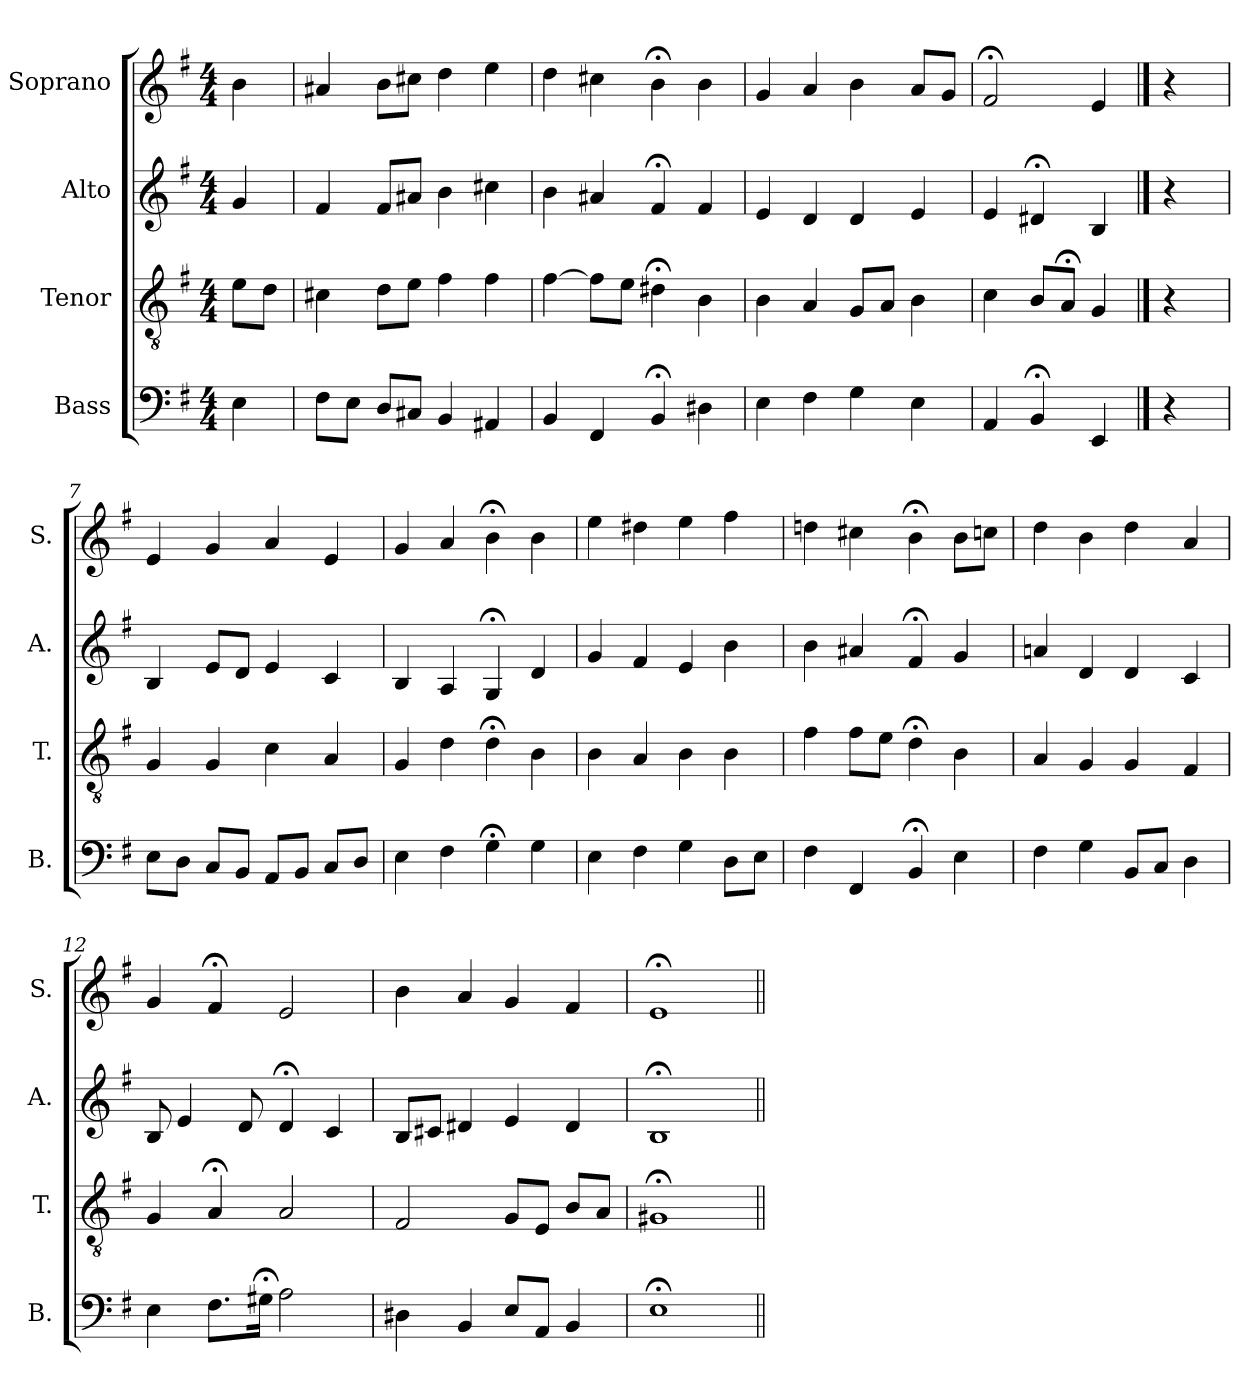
**kern	**kern	**kern	**kern
*part4	*part3	*part2	*part1
*staff4	*staff3	*staff2	*staff1
*I"Bass	*I"Tenor	*I"Alto	*I"Soprano
*I'B.	*I'T.	*I'A.	*I'S.
*clefF4	*clefGv2	*clefG2	*clefG2
*	*ITrd7c12	*	*
*k[f#]	*k[f#]	*k[f#]	*k[f#]
*G:	*G:	*G:	*G:
*M4/4	*M4/4	*M4/4	*M4/4
=1	=1	=1	=1
4E\	8E\L	4g/	4b\
.	8D\J	.	.
=2	=2	=2	=2
8F#\L	4C#X\	4f#/	4a#X/
8E\J	.	.	.
8D/L	8D\L	8f#/L	8b\L
8C#X/J	8E\J	8a#X/J	8cc#X\J
4BB/	4F#\	4b\	4dd\
4AA#X/	4F#\	4cc#X\	4ee\
=3	=3	=3	=3
4BB/	[4F#\	4b\	4dd\
4FF#/	8F#\L]	4a#X/	4cc#X\
.	8E\J	.	.
4BB;</	4D#X;<\	4f#;</	4b;<\
4D#X\	4BB\	4f#/	4b\
=4	=4	=4	=4
4E\	4BB\	4e/	4g/
4F#\	4AA/	4d/	4a/
4G\	8GG/L	4d/	4b\
.	8AA/J	.	.
4E\	4BB\	4e/	8a/L
.	.	.	8g/J
=5	=5	=5	=5
4AA/	4C\	4e/	2f#;</
4BB;</	8BB/L	4d#X;</	.
.	8AA;</J	.	.
4EE/	4GG/	4B/	4e/
==6	==6	==6	==6
4r	4r	4r	4r
!!LO:LB:g=z
=7	=7	=7	=7
8E\L	4GG/	4B/	4e/
8D\J	.	.	.
8C/L	4GG/	8e/L	4g/
8BB/J	.	8d/J	.
8AA/L	4C\	4e/	4a/
8BB/J	.	.	.
8C/L	4AA/	4c/	4e/
8D/J	.	.	.
=8	=8	=8	=8
4E\	4GG/	4B/	4g/
4F#\	4D\	4A/	4a/
4G;<\	4D;<\	4G;</	4b;<\
4G\	4BB\	4d/	4b\
=9	=9	=9	=9
4E\	4BB\	4g/	4ee\
4F#\	4AA/	4f#/	4dd#X\
4G\	4BB\	4e/	4ee\
8D\L	4BB\	4b\	4ff#\
8E\J	.	.	.
=10	=10	=10	=10
4F#\	4F#\	4b\	4ddn\
4FF#/	8F#\L	4a#X/	4cc#X\
.	8E\J	.	.
4BB;</	4D;<\	4f#;</	4b;<\
4E\	4BB\	4g/	8b\L
.	.	.	8ccn\J
!!LO:PB:g=z
=11	=11	=11	=11
4F#\	4AA/	4an/	4dd\
4G\	4GG/	4d/	4b\
8BB/L	4GG/	4d/	4dd\
8C/J	.	.	.
4D\	4FF#/	4c/	4a/
=12	=12	=12	=12
4E\	4GG/	8B/	4g/
.	.	4e/	.
8.F#\L	4AA;</	.	4f#;</
.	.	8d/	.
16G#X;<\Jk	.	.	.
2A\	2AA/	4d;</	2e/
.	.	4c/	.
=13	=13	=13	=13
4D#X\	2FF#/	8B/L	4b\
.	.	8c#X/J	.
4BB/	.	4d#X/	4a/
8E/L	8GG/L	4e/	4g/
8AA/J	8EE/J	.	.
4BB/	8BB/L	4d#/	4f#/
.	8AA/J	.	.
=14	=14	=14	=14
1E;<\	1GG#X;</	1B;</	1e;</
=||	=||	=||	=||
*-	*-	*-	*-
